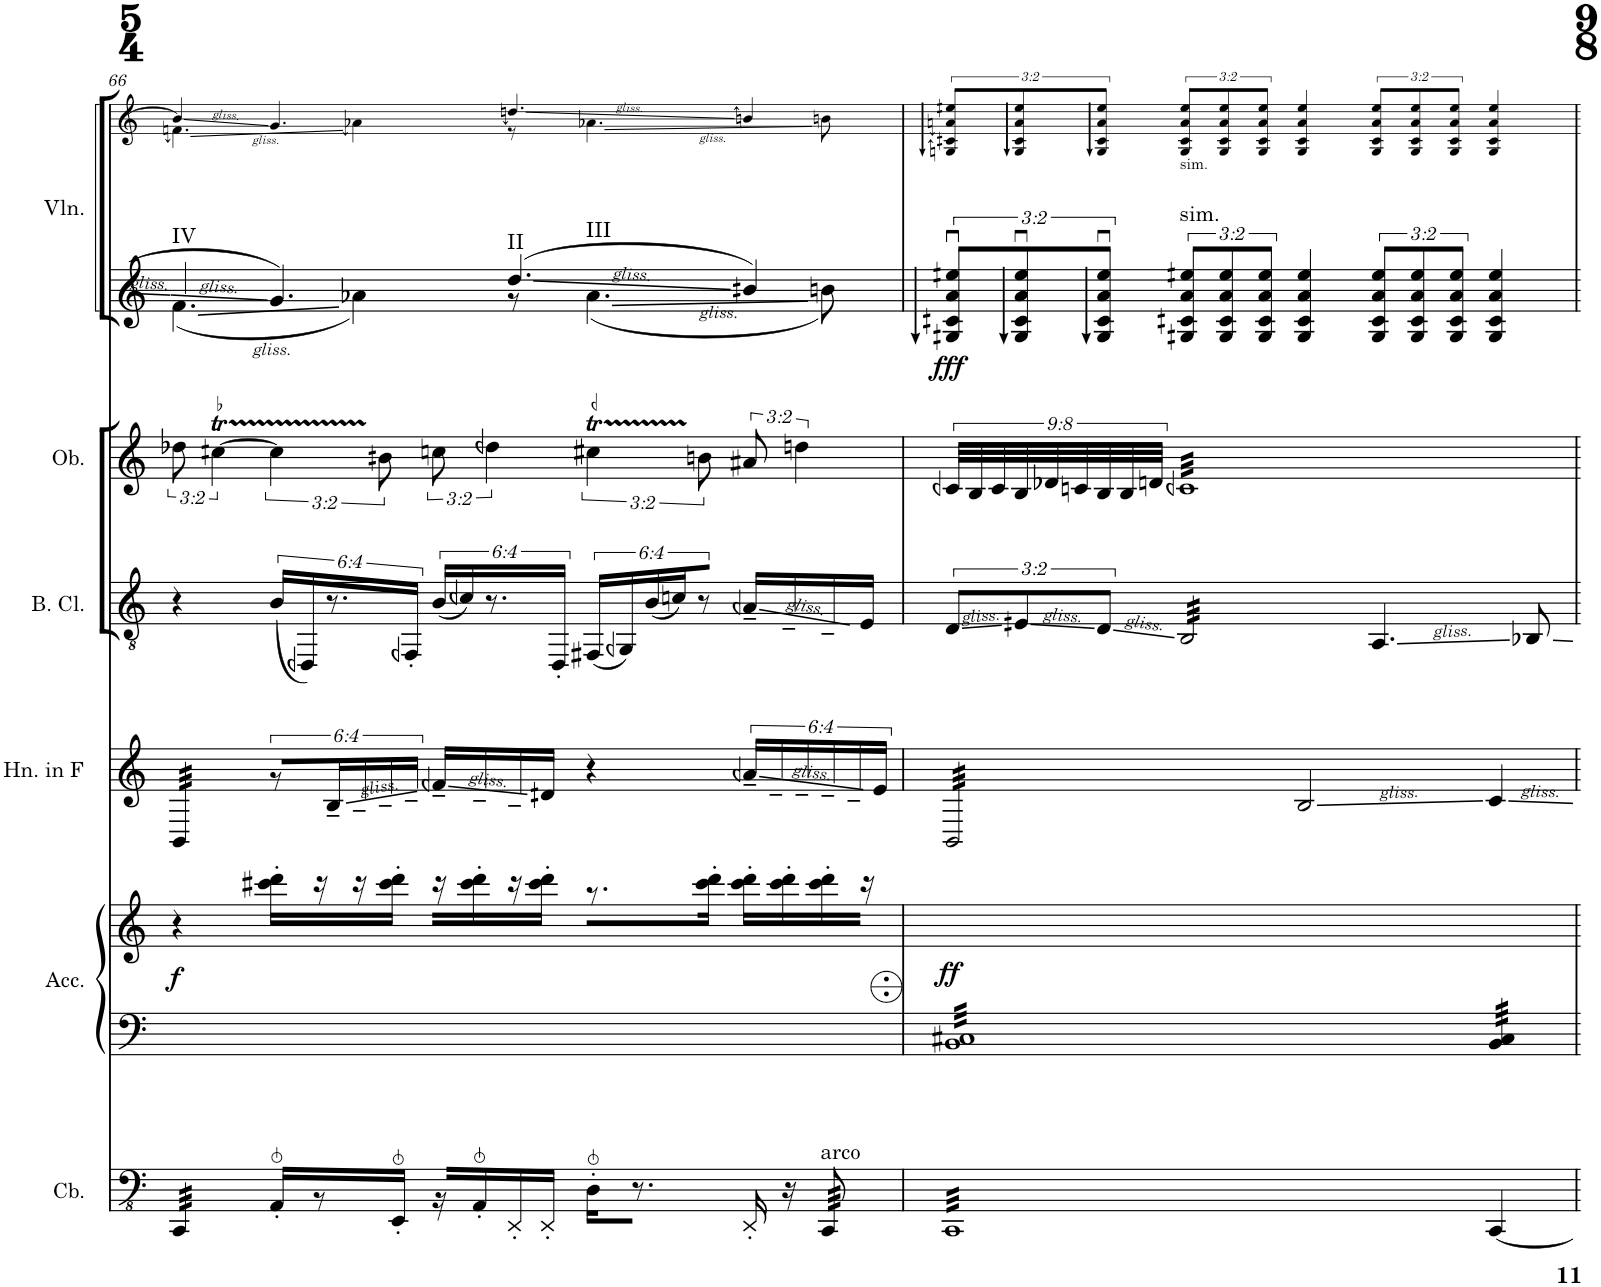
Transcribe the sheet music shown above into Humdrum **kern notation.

**kern	**kern	**kern	**dynam	**kern	**kern	**kern	**kern	**kern	**dynam
*part6	*part5	*part5	*part5	*part4	*part3	*part2	*part1	*part1	*part1
*staff8	*staff7	*staff6	*staff6/7	*staff5	*staff4	*staff3	*staff2	*staff1	*staff1/2
*I"Contrabass	*I"Accordion	*	*	*I"Horn in F	*I"Clarinet	*I"Oboe	*I"Solo Violin	*	*
*I'Cb.	*I'Acc.	*	*	*I'Hn. in F	*I'Cl.	*I'Ob.	*I'Vln.	*	*
!!LO:PB:g=z
*clefFv4	*clefF4	*clefG2	*	*clefG2	*clefGv2	*clefG2	*clefG2	*clefG2	*
*Trd7c12	*	*	*	*Trd4c7	*Trd1c2	*	*	*	*
*k[]	*k[]	*k[]	*	*k[]	*k[]	*k[]	*k[]	*k[]	*
*M5/4	*M5/4	*M5/4	*	*M5/4	*M5/4	*M5/4	*M5/4	*M5/4	*
=66	=66	=66	=66	=66	=66	=66	=66	=66	=66
*	*	*	*	*	*	*^	*^	*^	*
!	!	!	!	!	!	!	!	!	!	!LO:TX:b:i:t=gliss.	!	!
!	!	!	!	!	!	!	!	!LO:TX:b:i:t=gliss.	!	!	!	!
!	!	!	!	!	!	!	!	!LO:TX:a:t=IV	!	!	!	!
!	!	!	!LO:DY:b	!	!	!	!	!	!	!	!	!
*tremolo	*	*	*	*	*	*	*	*	*	*	*	*
*	*	*	*	*tremolo	*	*	*	*	*	*	*	*
32CCC/LLL	1ryy	4r	f	32BB/LLL	4r	12dd-X\	2.ryy	4a/	4.f\	4b-/]	4.fn\	.
32CCC/	.	.	.	32BB/	.	.	.	.	.	.	.	.
32CCC/	.	.	.	32BB/	.	.	.	.	.	.	.	.
!	!	!	!	!	!	!LO:TR:acc=-	!	!	!	!	!	!
.	.	.	.	.	.	[6ccnt\	.	.	.	.	.	.
32CCC/	.	.	.	32BB/	.	.	.	.	.	.	.	.
32CCC/	.	.	.	32BB/	.	.	.	.	.	.	.	.
32CCC/	.	.	.	32BB/	.	.	.	.	.	.	.	.
32CCC/	.	.	.	32BB/	.	.	.	.	.	.	.	.
32CCC/JJJ	.	.	.	32BB/JJJ	.	.	.	.	.	.	.	.
*	*	*	*	*Xtremolo	*	*	*	*	*	*	*	*
*Xtremolo	*	*	*	*	*	*	*	*	*	*	*	*
16AAA'/KL	.	16ccc#X\' 16ddd\'LL	.	12r	(24B/LL	6ccTTT\]	.	4.g/	.	4.g/	.	.
.	.	.	.	.	24DDn/J)	.	.	.	.	.	.	.
8r	.	16r	.	.	.	.	.	.	.	.	.	.
.	.	.	.	24B~/L	12.r	.	.	.	.	.	.	.
.	.	16r	.	24c~/	.	.	.	.	4a-X\	.	4an\	.
.	.	.	.	24d~/	.	12bn\	.	.	.	.	.	.
16EEE'/Jk	.	16ccc#\' 16ddd\'JJ	.	.	.	.	.	.	.	.	.	.
.	.	.	.	24e~/JJ	24FFn'/Jk	.	.	.	.	.	.	.
16r	.	16r	.	16fn~/LL	(24B/LL	12ccn\	.	.	.	.	.	.
.	.	.	.	.	24cn/J)	.	.	.	.	.	.	.
16AAA'/	.	16ccc#\' 16ddd\'	.	16e~/	.	.	.	.	.	.	.	.
.	.	.	.	.	12.r	6ddn\	.	.	.	.	.	.
!	!	!	!	!	!	!	!	!	!	!LO:TX:b:i:t=gliss.	!	!
!	!	!	!	!	!	!	!	!LO:TX:b:i:t=gliss.	!	!	!	!
!	!	!	!	!	!	!	!	!LO:TX:a:t=II	!	!	!	!
16FFF'/	.	16r	.	16d~/	.	.	.	4.dd/	8r	4.ddn/	8r	.
16FFF'/JJ	.	16ccc#\' 16ddd\'JJ	.	16dn/JJ	.	.	.	.	.	.	.	.
.	.	.	.	.	24DD'/Jk	.	.	.	.	.	.	.
!	!	!	!	!	!	!	!	!	!LO:TX:a:t=III	!	!	!
16DD'\KL	.	8.rdd	.	4r	(24FF#X/LL	6cc#Xt\	4ccn!	.	4.a-\	.	4.a-X\	.
.	.	.	.	.	24GGn/)	.	.	.	.	.	.	.
8.r	.	.	.	.	.	.	.	.	.	.	.	.
.	.	.	.	.	(24B/	.	.	.	.	.	.	.
.	.	.	.	.	24cn/J)	.	.	.	.	.	.	.
.	.	.	.	.	12r	12bn\	.	.	.	.	.	.
.	.	16ccc#\' 16ddd\'Jk	.	.	.	.	.	.	.	.	.	.
16FFF'/	4ryy	16ccc#\' 16ddd\'LL	.	24an~/LL	16An~/LL	12a#X/	4ryy	4bn/	.	4bn/	.	.
.	.	.	.	24g~/	.	.	.	.	.	.	.	.
16r	.	16ccc#\' 16ddd\'	.	.	16G#X~/	.	.	.	.	.	.	.
.	.	.	.	24g~/	.	6ddn\	.	.	.	.	.	.
!LO:TX:a:t=arco	!	!	!	!	!	!	!	!	!	!	!	!
*tremolo	*	*	*	*	*	*	*	*	*	*	*	*
64CCC/	.	16ccc#\' 16ddd\'	.	24f~/	16E~/	.	.	.	8bn\	.	8bn\	.
64CCC/	.	.	.	.	.	.	.	.	.	.	.	.
64CCC/	.	.	.	.	.	.	.	.	.	.	.	.
.	.	.	.	24e~/	.	.	.	.	.	.	.	.
64CCC/	.	.	.	.	.	.	.	.	.	.	.	.
64CCC/	.	16rccc	.	.	16E/JJ	.	.	.	.	.	.	.
64CCC/	.	.	.	.	.	.	.	.	.	.	.	.
.	.	.	.	24e/JJ	.	.	.	.	.	.	.	.
64CCC/	.	.	.	.	.	.	.	.	.	.	.	.
64CCC/	.	.	.	.	.	.	.	.	.	.	.	.
*	*	*	*	*	*	*v	*v	*	*	*	*	*
*	*	*	*	*	*	*	*v	*v	*	*	*
*	*	*	*	*	*	*	*	*v	*v	*
=67	=67	=67	=67	=67	=67	=67	=67	=67	=67
!	!	!	!LO:DY:a=2	!	!	!	!	!	!LO:DY:b=2
*	*tremolo	*	*	*	*	*	*	*	*
*	*	*	*	*tremolo	*	*	*	*	*
32CCCLLL	32BB 32C#XLLL	1ryy	ff	32BB/LLL	12D/L	36cn/LLL	12Gn/u 12cn/u 12a/u 12een/uL	12Gn/ 12cn/ 12an/ 12een/L	fff
.	.	.	.	.	.	36B/	.	.	.
32CCC	32BB 32C#X	.	.	32BB/	.	.	.	.	.
.	.	.	.	.	.	36c/	.	.	.
32CCC	32BB 32C#X	.	.	32BB/	.	.	.	.	.
.	.	.	.	.	12En/	36B/	12G/u 12c/u 12a/u 12ee/u	12G/ 12c/ 12a/ 12ee/	.
32CCC	32BB 32C#X	.	.	32BB/	.	.	.	.	.
.	.	.	.	.	.	36d-X/	.	.	.
32CCC	32BB 32C#X	.	.	32BB/	.	.	.	.	.
.	.	.	.	.	.	36cn/	.	.	.
32CCC	32BB 32C#X	.	.	32BB/	.	.	.	.	.
.	.	.	.	.	12D/J	36B/	12G/u 12c/u 12a/u 12ee/uJ	12G/ 12c/ 12a/ 12ee/J	.
32CCC	32BB 32C#X	.	.	32BB/	.	.	.	.	.
.	.	.	.	.	.	36B/	.	.	.
32CCC	32BB 32C#X	.	.	32BB/	.	.	.	.	.
.	.	.	.	.	.	36dn/JJJ	.	.	.
!	!	!	!	!	!	!	!	!LO:TX:b:t=sim.	!
!	!	!	!	!	!	!	!LO:TX:a:t=sim.	!	!
*	*	*	*	*	*tremolo	*	*	*	*
*	*	*	*	*	*	*tremolo	*	*	*
32CCC	32BB 32C#X	.	.	32BB/	32BB/LLL	32cnLLL	12Gn/ 12cn/ 12a/ 12een/L	12G/ 12c/ 12a/ 12ee/L	.
32CCC	32BB 32C#X	.	.	32BB/	32BB/	32cn	.	.	.
32CCC	32BB 32C#X	.	.	32BB/	32BB/	32cn	.	.	.
.	.	.	.	.	.	.	12G/ 12c/ 12a/ 12ee/	12G/ 12c/ 12a/ 12ee/	.
32CCC	32BB 32C#X	.	.	32BB/	32BB/	32cn	.	.	.
32CCC	32BB 32C#X	.	.	32BB/	32BB/	32cn	.	.	.
32CCC	32BB 32C#X	.	.	32BB/	32BB/	32cn	.	.	.
.	.	.	.	.	.	.	12G/ 12c/ 12a/ 12ee/J	12G/ 12c/ 12a/ 12ee/J	.
32CCC	32BB 32C#X	.	.	32BB/	32BB/	32cn	.	.	.
32CCC	32BB 32C#X	.	.	32BB/JJJ	32BB/	32cn	.	.	.
*	*	*	*	*Xtremolo	*	*	*	*	*
32CCC	32BB 32C#X	.	.	2B/	32BB/	32cn	4G/ 4c/ 4a/ 4ee/	4G/ 4c/ 4a/ 4ee/	.
32CCC	32BB 32C#X	.	.	.	32BB/	32cn	.	.	.
32CCC	32BB 32C#X	.	.	.	32BB/	32cn	.	.	.
32CCC	32BB 32C#X	.	.	.	32BB/	32cn	.	.	.
32CCC	32BB 32C#X	.	.	.	32BB/	32cn	.	.	.
32CCC	32BB 32C#X	.	.	.	32BB/	32cn	.	.	.
32CCC	32BB 32C#X	.	.	.	32BB/	32cn	.	.	.
32CCC	32BB 32C#X	.	.	.	32BB/JJJ	32cn	.	.	.
*	*	*	*	*	*Xtremolo	*	*	*	*
32CCC	32BB 32C#X	.	.	.	4.AA/	32cn	12G/ 12c/ 12a/ 12ee/L	12G/ 12c/ 12a/ 12ee/L	.
32CCC	32BB 32C#X	.	.	.	.	32cn	.	.	.
32CCC	32BB 32C#X	.	.	.	.	32cn	.	.	.
.	.	.	.	.	.	.	12G/ 12c/ 12a/ 12ee/	12G/ 12c/ 12a/ 12ee/	.
32CCC	32BB 32C#X	.	.	.	.	32cn	.	.	.
32CCC	32BB 32C#X	.	.	.	.	32cn	.	.	.
32CCC	32BB 32C#X	.	.	.	.	32cn	.	.	.
.	.	.	.	.	.	.	12G/ 12c/ 12a/ 12ee/J	12G/ 12c/ 12a/ 12ee/J	.
32CCC	32BB 32C#X	.	.	.	.	32cn	.	.	.
32CCCJJJ	32BB 32C#XJJJ	.	.	.	.	32cn	.	.	.
*Xtremolo	*	*	*	*	*	*	*	*	*
[4CCC/	32BB/ 32C#/LLL	4ryy	.	4c/	.	32cn	4G/ 4c/ 4a/ 4ee/	4G/ 4c/ 4a/ 4ee/	.
.	32BB/ 32C#/	.	.	.	.	32cn	.	.	.
.	32BB/ 32C#/	.	.	.	.	32cn	.	.	.
.	32BB/ 32C#/	.	.	.	.	32cn	.	.	.
.	32BB/ 32C#/	.	.	.	8BB-X/	32cn	.	.	.
.	32BB/ 32C#/	.	.	.	.	32cn	.	.	.
.	32BB/ 32C#/	.	.	.	.	32cn	.	.	.
.	32BB/ 32C#/JJJ	.	.	.	.	32cnJJJ	.	.	.
*	*	*	*	*	*	*Xtremolo	*	*	*
*	*Xtremolo	*	*	*	*	*	*	*	*
=	=	=	=	=	=	=	=	=	=
*-	*-	*-	*-	*-	*-	*-	*-	*-	*-
